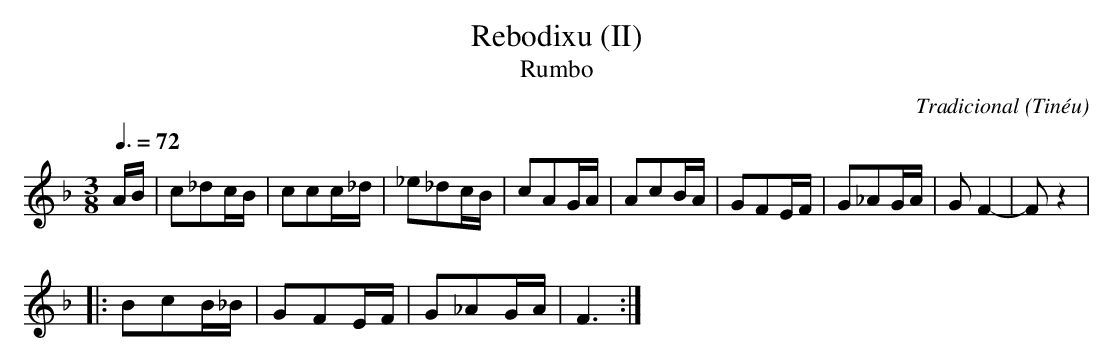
X:1
T:Rebodixu (II)
T:Rumbo
C:Tradicional
O:Tinéu
M:3/8
L:1/8
Q:3/8=72
K:F
A/B/|c_dc/B/|ccc/_d/|_e_dc/B/|cAG/A/|AcB/A/|GFE/F/|G_AG/A/|G F2-|F z2|
|: BcB/_B/|GFE/F/|G_AG/A/|F3 :|
